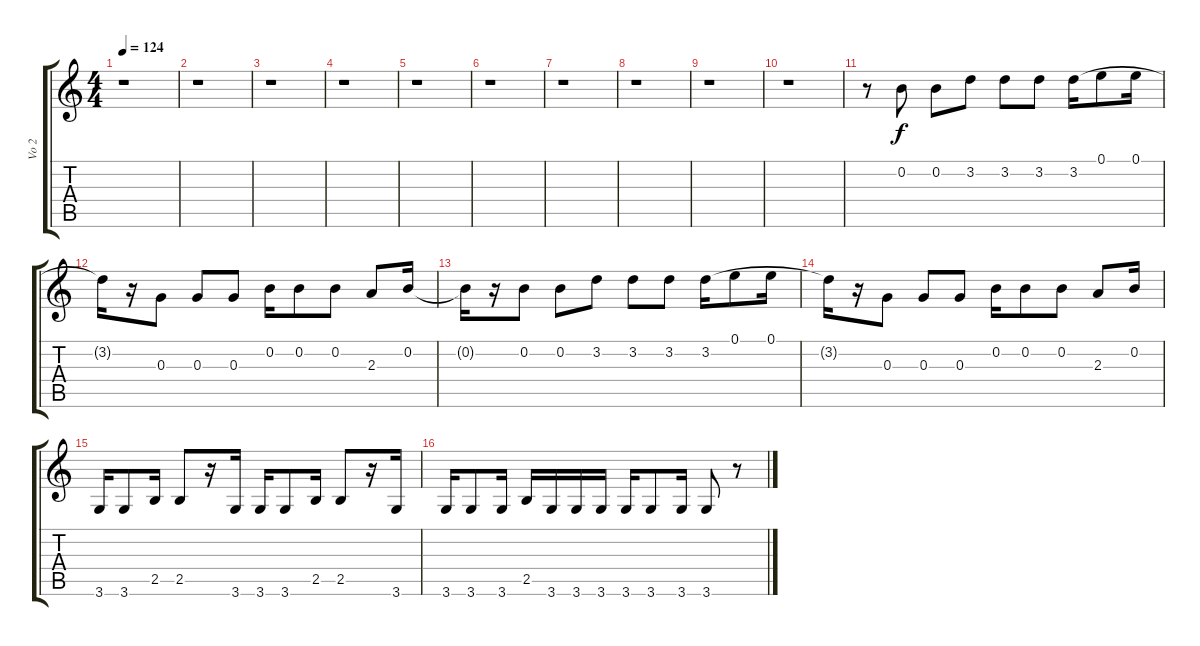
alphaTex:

\track ("Vo 2" "Vo 2") {instrument acousticguitarnylon}
\staff {score tabs}
\tuning (E4 B3 G3 D3 A2 E2) {hide}
\ts (4 4)
\tempo 124
\clef g2
\ks c
r.1{dy f volume 13 instrument acousticguitarnylon} |
r.1 |
r.1 |
r.1 |
r.1 |
r.1 |
r.1 |
r.1 |
r.1 |
r.1 |
r.8 0.2.8 0.2.8 3.2.8 3.2.8 3.2.8 3.2.16 0.1.8 0.1.16 |
3.2{t}.16 r.16 0.3.8 0.3.8 0.3.8 0.2.16 0.2.8 0.2.8 2.3.8 0.2.16 |
0.2{t}.16 r.16 0.2.8 0.2.8 3.2.8 3.2.8 3.2.8 3.2.16 0.1.8 0.1.16 |
3.2{t}.16 r.16 0.3.8 0.3.8 0.3.8 0.2.16 0.2.8 0.2.8 2.3.8 0.2.16 |
3.6.16{instrument overdrivenguitar} 3.6.8 2.5.16 2.5.8 r.16 3.6.16 3.6.16 3.6.8 2.5.16 2.5.8 r.16 3.6.16 |
3.6.16 3.6.8 3.6.16 2.5.16 3.6.16 3.6.16 3.6.16 3.6.16 3.6.8 3.6.16 3.6.8 r.8
